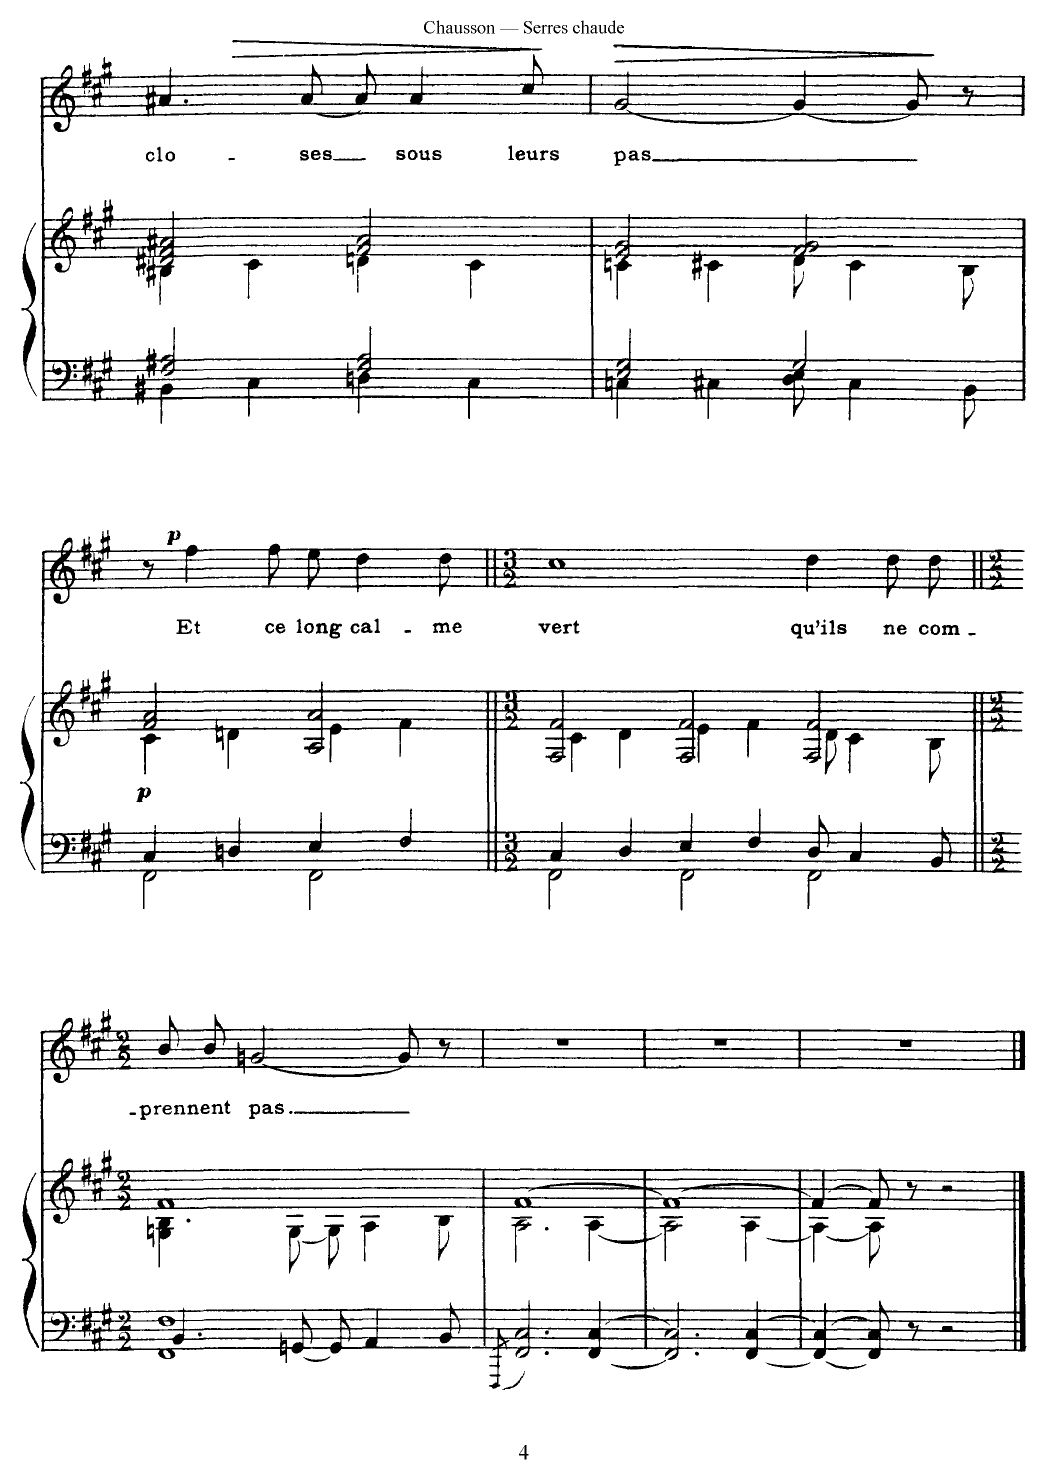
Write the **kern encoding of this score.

**kern	**kern	**dynam	**kern	**text	**dynam
*part2	*part2	*part2	*part1	*part1	*part1
*staff3	*staff2	*staff2/3	*staff1	*staff1	*staff1
*I"Piano	*	*	*I"Voice	*	*
*I'Pno	*	*	*	*	*
*clefF4	*clefG2	*	*clefG2	*	*
*k[f#c#g#]	*k[f#c#g#]	*	*k[f#c#g#]	*	*
*M2/2	*M2/2	*	*M2/2	*	*
=23	=23	=23	=23	=23	=23
*^	*^	*	*	*	*
2F#/ 2A#X/	4BB#X\	2d#X/ 2f#/ 2a#X/	4B#X\	.	4.a#X/	- clo-	.
.	4C#\	.	4c#\	.	.	.	.
!	!	!	!	!	!	!	!LO:HP:b
.	.	.	.	.	[<8a#/	-ses	>
2F#/ 2A#/	4Dn\	2f#/ 2a#/	4dn\	.	8a#/]	.	.
.	.	.	.	.	4a#/	sous	.
.	4C#\	.	4c#\	.	.	.	.
.	.	.	.	.	8cc#\	leurs	.
*v	*v	*	*	*	*	*	*
*	*v	*v	*	*	*	*
.	.	.	.	.	]
=24	=24	=24	=24	=24	=24
*^	*^	*	*	*	*
!	!	!	!	!	!	!	!LO:HP:b
2E/ 2G#/	4Cn\	2e/ 2g#/	4cn\	.	[2g#/	pas	>
.	4C#X\	.	4c#X\	.	.	.	.
2G#/	8D\ 8E\	2f#/ 2g#/	8d\	.	4g#/_	.	.
.	4C#\	.	4c#\	.	.	.	.
.	.	.	.	.	8g#/]	.	.
.	8BB\	.	8B\	.	8r	.	]
=25	=25	=25	=25	=25	=25	=25	=25
!	!	!	!	!LO:DY:b	!	!	!
4C#/	2FF#\	2f#/ 2a/	4c#\	p	8r	.	.
!	!	!	!	!	!	!	!LO:DY:a
.	.	.	.	.	4ff#\	Et	p
4Dn/	.	.	4dn\	.	.	.	.
.	.	.	.	.	8ff#\	ce	.
4E/	2FF#\	2A/ 2a/	4e\	.	8ee\	long	.
.	.	.	.	.	4dd\	cal-	.
4F#/	.	.	4f#\	.	.	.	.
.	.	.	.	.	8dd\	-me	.
=26||	=26||	=26||	=26||	=26||	=26||	=26||	=26||
*M3/2	*	*M3/2	*	*	*M3/2	*	*
4C#/	2FF#\	2F#/ 2f#/	4c#\	.	1cc#	vert	.
4D/	.	.	4d\	.	.	.	.
4E/	2FF#\	2F#/ 2f#/	4e\	.	.	.	.
4F#/	.	.	4f#\	.	.	.	.
8D/	2FF#\	2F#/ 2f#/	8d\	.	4dd\	qu'ils	.
4C#/	.	.	4c#\	.	.	.	.
.	.	.	.	.	8dd\L	ne	.
8BB/	.	.	8B\	.	8dd\J	com-	.
=27||	=27||	=27||	=27||	=27||	=27||	=27||	=27||
*M2/2	*	*M2/2	*	*	*M2/2	*	*
4.BB/	1FF# 1F#	1f#	4.Gn\ 4.B\	.	8b/L	-- pren-	.
.	.	.	.	.	8b/J	-nent	.
.	.	.	.	.	[2gn/	pas.	.
[<8GGn/	.	.	[<8G\	.	.	.	.
8GG/]	.	.	8G\]	.	.	.	.
4AA/	.	.	4A\	.	.	.	.
.	.	.	.	.	8g/]	.	.
8BB/	.	.	8B\	.	8r	.	.
*v	*v	*	*	*	*	*	*
=28	=28	=28	=28	=28	=28	=28
8qFFF#/	.	.	.	.	.	.
2.FF#/ 2.C#/	[1f#	2.A\	.	1r	.	.
[4FF#/ [4C#/	.	[4A\	.	.	.	.
=29	=29	=29	=29	=29	=29	=29
2.FF#/] 2.C#/]	1f#_	2.A\]	.	1r	.	.
[4FF#/ [4C#/	.	[4A\	.	.	.	.
=30	=30	=30	=30	=30	=30	=30
4FF#/_ 4C#/_	4f#/_	4A\_	.	1r	.	.
8FF#/] 8C#/]	8f#/]	8A\]	.	.	.	.
8r	8r	2ryy	.	.	.	.
2r	2r	.	.	.	.	.
.	.	8ryy	.	.	.	.
*	*v	*v	*	*	*	*
==	==	==	==	==	==
*-	*-	*-	*-	*-	*-
